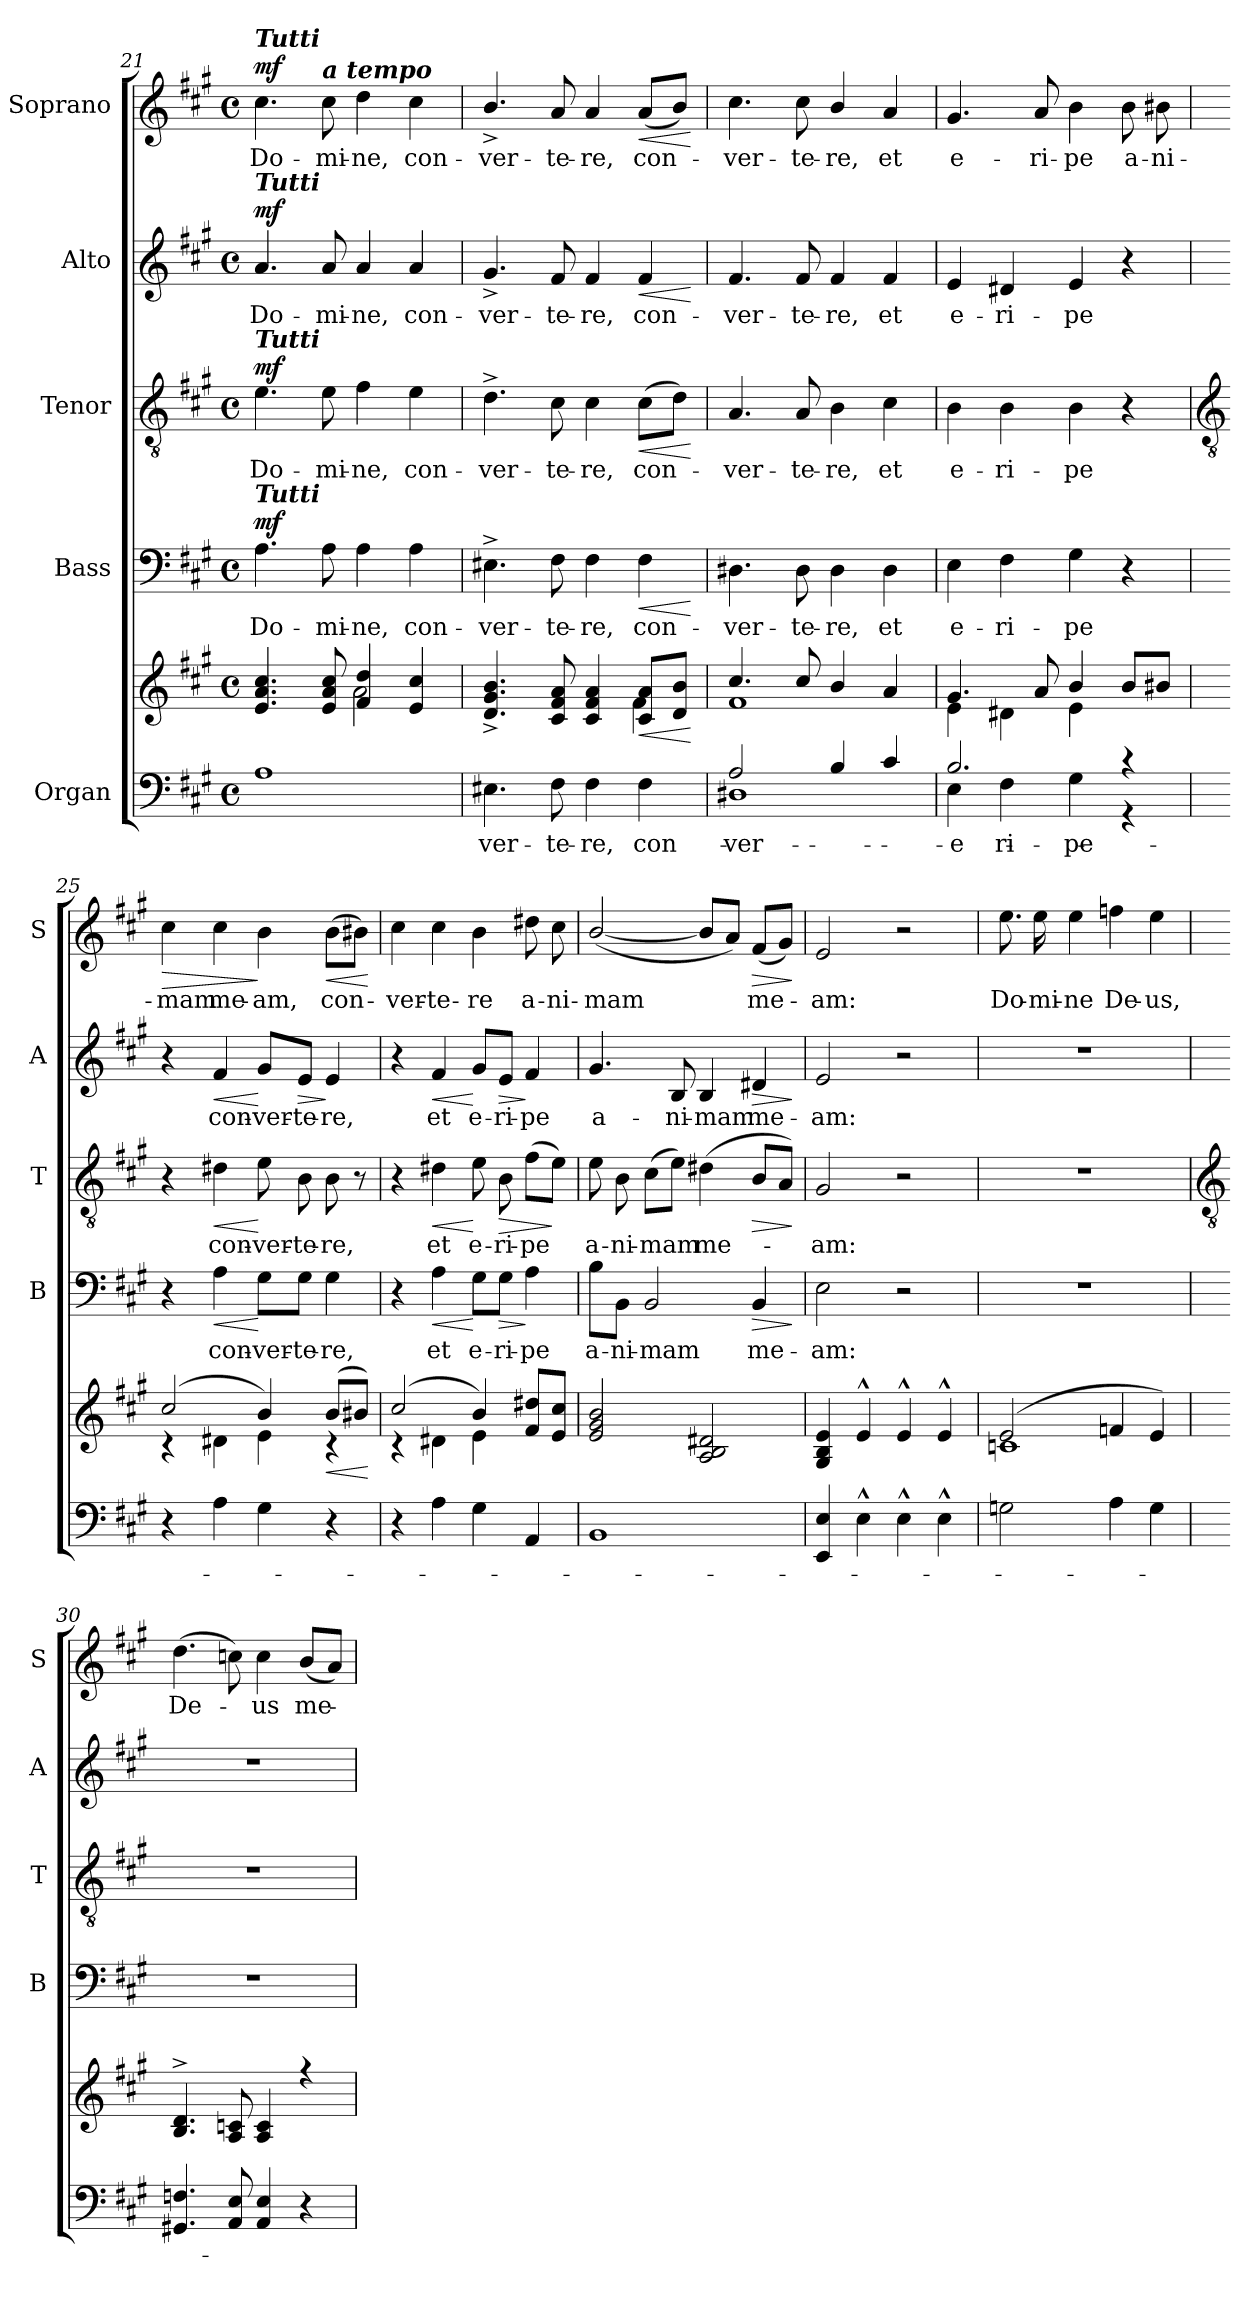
**kern	**text	**kern	**dynam	**kern	**text	**dynam	**kern	**text	**dynam	**kern	**text	**dynam	**kern	**text	**dynam
*part5	*part5	*part5	*part5	*part4	*part4	*part4	*part3	*part3	*part3	*part2	*part2	*part2	*part1	*part1	*part1
*staff6	*staff6	*staff5	*staff5/6	*staff4	*staff4	*staff4	*staff3	*staff3	*staff3	*staff2	*staff2	*staff2	*staff1	*staff1	*staff1
*I"Organ	*	*	*	*I"Bass	*	*	*I"Tenor	*	*	*I"Alto	*	*	*I"Soprano	*	*
*	*	*	*	*I'B	*	*	*I'T	*	*	*I'A	*	*	*I'S	*	*
*clefF4	*	*clefG2	*	*clefF4	*	*	*clefGv2	*	*	*clefG2	*	*	*clefG2	*	*
*k[f#c#g#]	*	*k[f#c#g#]	*	*k[f#c#g#]	*	*	*k[f#c#g#]	*	*	*k[f#c#g#]	*	*	*k[f#c#g#]	*	*
*A:	*	*A:	*	*A:	*	*	*A:	*	*	*A:	*	*	*A:	*	*
*M4/4	*	*M4/4	*	*M4/4	*	*	*M4/4	*	*	*M4/4	*	*	*M4/4	*	*
*met(c)	*	*met(c)	*	*met(c)	*	*	*met(c)	*	*	*met(c)	*	*	*met(c)	*	*
=21	=21	=21	=21	=21	=21	=21	=21	=21	=21	=21	=21	=21	=21	=21	=21
*^	*	*^	*	*	*	*	*	*	*	*	*	*	*	*	*
!	!	!	!	!	!	!	!	!	!	!	!	!	!	!	!LO:TX:a:Bi:t=Tutti	!	!
!	!	!	!	!	!	!	!	!	!	!	!	!LO:TX:a:Bi:t=Tutti	!	!	!	!	!
!	!	!	!	!	!	!	!	!	!LO:TX:a:Bi:t=Tutti	!	!	!	!	!	!	!	!
!	!	!	!	!	!	!LO:TX:a:Bi:t=Tutti	!	!	!	!	!	!	!	!	!	!	!
!	!	!	!	!	!	!	!LO:LY:b	!LO:DY:b	!	!LO:LY:b	!LO:DY:b	!	!LO:LY:b	!LO:DY:b	!	!LO:LY:b	!LO:DY:b
1ryy	1A\	.	4.e/ 4.a/ 4.cc#/	2ryy	.	4.A	Do-	mf	4.e	Do-	mf	4.a	Do-	mf	4.cc#	Do-	mf
!	!	!	!	!	!	!	!	!	!	!	!	!	!	!	!LO:TX:a:Bi:t=a tempo	!	!
!	!	!	!	!	!	!	!LO:LY:b	!	!	!LO:LY:b	!	!	!LO:LY:b	!	!	!LO:LY:b	!
.	.	.	8e/ 8a/ 8cc#/	.	.	8A	-mi-	.	8e	-mi-	.	8a	-mi-	.	8cc#	-mi-	.
!	!	!	!	!	!	!	!LO:LY:b	!	!	!LO:LY:b	!	!	!LO:LY:b	!	!	!LO:LY:b	!
.	.	.	4f#/ 4dd/	2a\	.	4A	-ne,	.	4f#	-ne,	.	4a	-ne,	.	4dd	-ne,	.
!	!	!	!	!	!	!	!LO:LY:b	!	!	!LO:LY:b	!	!	!LO:LY:b	!	!	!LO:LY:b	!
.	.	.	4e/ 4cc#/	.	.	4A	con-	.	4e	con-	.	4a	con-	.	4cc#	con-	.
=22	=22	=22	=22	=22	=22	=22	=22	=22	=22	=22	=22	=22	=22	=22	=22	=22	=22
!	!	!LO:LY:b	!	!	!	!	!LO:LY:b	!	!	!LO:LY:b	!	!	!LO:LY:b	!	!	!LO:LY:b	!
1ryy	4.E#X\	ver-	4.d/^ 4.g#/^ 4.b/^	2.ryy	.	4.E#X^	-ver-	.	4.d^	-ver-	.	4.g#^	-ver-	.	4.b^/	-ver-	.
!	!	!LO:LY:b	!	!	!	!	!LO:LY:b	!	!	!LO:LY:b	!	!	!LO:LY:b	!	!	!LO:LY:b	!
.	8F#\	-te-	8c#/ 8f#/ 8a/	.	.	8F#	-te-	.	8c#	-te-	.	8f#	-te-	.	8a	-te-	.
!	!	!LO:LY:b	!	!	!	!	!LO:LY:b	!	!	!LO:LY:b	!	!	!LO:LY:b	!	!	!LO:LY:b	!
.	4F#\	-re,	4c#/ 4f#/ 4a/	.	.	4F#	-re,	.	4c#	-re,	.	4f#	-re,	.	4a	-re,	.
!	!	!LO:LY:b	!	!	!LO:HP:b	!	!LO:LY:b	!LO:HP:b	!	!LO:LY:b	!LO:HP:b	!	!LO:LY:b	!LO:HP:b	!	!LO:LY:b	!LO:HP:b
.	4F#\	con-	8c#/ 8a/L	4f#\	<	4F#	con-	<	(>8c#L	con-	<	4f#	con-	<	(<8aL	con-	<
.	.	.	8d/ 8b/J	.	.	.	.	.	8dJ)	.	.	.	.	.	8bJ)	.	.
*v	*v	*	*	*	*	*	*	*	*	*	*	*	*	*	*	*	*
*	*	*v	*v	*	*	*	*	*	*	*	*	*	*	*	*	*
.	.	.	[	.	.	[	.	.	[	.	.	[	.	.	[
=23	=23	=23	=23	=23	=23	=23	=23	=23	=23	=23	=23	=23	=23	=23	=23
*^	*	*	*	*	*	*	*	*	*	*	*	*	*	*	*
!	!	!LO:LY:b	!	!	!	!LO:LY:b	!	!	!LO:LY:b	!	!	!LO:LY:b	!	!	!LO:LY:b	!
*	*	*	*^	*	*	*	*	*	*	*	*	*	*	*	*	*
2A/	1D#X\	-ver-	4.cc#/	1f#\	.	4.D#X	-ver-	.	4.A	ver-	.	4.f#	-ver-	.	4.cc#	ver-	.
!	!	!	!	!	!	!	!LO:LY:b	!	!	!LO:LY:b	!	!	!LO:LY:b	!	!	!LO:LY:b	!
.	.	.	8cc#/	.	.	8D#	-te-	.	8A	-te-	.	8f#	-te-	.	8cc#	-te-	.
!	!	!	!	!	!	!	!LO:LY:b	!	!	!LO:LY:b	!	!	!LO:LY:b	!	!	!LO:LY:b	!
4B/	.	.	4b/	.	.	4D#	-re,	.	4B	-re,	.	4f#	-re,	.	4b/	-re,	.
!	!	!	!	!	!	!	!LO:LY:b	!	!	!LO:LY:b	!	!	!LO:LY:b	!	!	!LO:LY:b	!
4c#/	.	.	4a/	.	.	4D#	et	.	4c#	et	.	4f#	et	.	4a	et	.
=24	=24	=24	=24	=24	=24	=24	=24	=24	=24	=24	=24	=24	=24	=24	=24	=24	=24
!	!	!LO:LY:b	!	!	!	!	!LO:LY:b	!	!	!LO:LY:b	!	!	!LO:LY:b	!	!	!LO:LY:b	!
2.B/	4E\	-e-	4.g#/	4e\	.	4E	e-	.	4B	e-	.	4e	e-	.	4.g#	e-	.
!	!	!LO:LY:b	!	!	!	!	!LO:LY:b	!	!	!LO:LY:b	!	!	!LO:LY:b	!	!	!	!
.	4F#\	-ri-	.	4d#X\	.	4F#	-ri-	.	4B	-ri-	.	4d#X	-ri-	.	.	.	.
!	!	!	!	!	!	!	!	!	!	!	!	!	!	!	!	!LO:LY:b	!
.	.	.	8a/	.	.	.	.	.	.	.	.	.	.	.	8a	-ri-	.
!	!	!LO:LY:b	!	!	!	!	!LO:LY:b	!	!	!LO:LY:b	!	!	!LO:LY:b	!	!	!LO:LY:b	!
.	4G#\	-pe	4b/	4e\	.	4G#	-pe	.	4B	-pe	.	4e	-pe	.	4b	-pe	.
!	!	!	!	!	!	!	!	!	!	!	!	!	!	!	!	!LO:LY:b	!
4r	4r	.	8b/L	4ryy	.	4r	.	.	4r	.	.	4r	.	.	8b	a-	.
!	!	!	!	!	!	!	!	!	!	!	!	!	!	!	!	!LO:LY:b	!
.	.	.	8b#X/J	.	.	.	.	.	.	.	.	.	.	.	8b#X	-ni-	.
*v	*v	*	*	*	*	*	*	*	*	*	*	*	*	*	*	*	*
!!LO:LB:g=z
=25	=25	=25	=25	=25	=25	=25	=25	=25	=25	=25	=25	=25	=25	=25	=25	=25
*	*	*	*	*	*	*	*	*clefGv2	*	*	*	*	*	*	*	*
!	!	!	!	!	!	!	!	!	!	!	!	!	!	!	!LO:LY:b	!LO:HP:b
4r	.	(>2cc#/	4r	.	4r	.	.	4r	.	.	4r	.	.	4cc#	-mam	>
!	!	!	!	!	!	!LO:LY:b	!LO:HP:b	!	!LO:LY:b	!LO:HP:b	!	!LO:LY:b	!LO:HP:b	!	!LO:LY:b	!
4A	.	.	4d#X\	.	4A	con-	<	4d#X	con-	<	4f#	con-	<	4cc#	me-	.
!	!	!	!	!	!	!LO:LY:b	!	!	!LO:LY:b	!	!	!LO:LY:b	!	!	!LO:LY:b	!
4G#	.	4b/)	4e\	.	8G#\L	-ver-	[	8e	-ver-	[	8g#/L	-ver-	[	4b	-am,	]
!	!	!	!	!	!	!LO:LY:b	!	!	!LO:LY:b	!	!	!LO:LY:b	!LO:HP:b	!	!	!
.	.	.	.	.	8G#\J	-te-	.	8B	-te-	.	8e/J	-te-	>	.	.	.
!	!	!	!	!LO:HP:b	!	!LO:LY:b	!	!	!LO:LY:b	!	!	!LO:LY:b	!	!	!LO:LY:b	!LO:HP:b
4r	.	(>8b/L	4r	<	4G#	-re,	.	8B	-re,	.	4e	-re,	]	(>8bL	con-	<
.	.	8b#X/J)	.	.	.	.	.	8r	.	.	.	.	.	8b#XJ)	.	.
*	*	*v	*v	*	*	*	*	*	*	*	*	*	*	*	*	*
.	.	.	[	.	.	.	.	.	.	.	.	.	.	.	[
=26	=26	=26	=26	=26	=26	=26	=26	=26	=26	=26	=26	=26	=26	=26	=26
*	*	*^	*	*	*	*	*	*	*	*	*	*	*	*	*
!	!	!	!	!	!	!	!	!	!	!	!	!	!	!	!LO:LY:b	!
4r	.	(>2cc#/	4r	.	4r	.	.	4r	.	.	4r	.	.	4cc#	ver-	.
!	!	!	!	!	!	!LO:LY:b	!LO:HP:b	!	!LO:LY:b	!LO:HP:b	!	!LO:LY:b	!LO:HP:b	!	!LO:LY:b	!
4A	.	.	4d#X\	.	4A	et	<	4d#X	et	<	4f#	et	<	4cc#	-te-	.
!	!	!	!	!	!	!LO:LY:b	!	!	!LO:LY:b	!	!	!LO:LY:b	!	!	!LO:LY:b	!
4G#	.	4b/)	4e\	.	8G#\L	e-	[	8e	e-	[	8g#/L	e-	[	4b	-re	.
!	!	!	!	!	!	!LO:LY:b	!LO:HP:b	!	!LO:LY:b	!LO:HP:b	!	!LO:LY:b	!LO:HP:b	!	!	!
.	.	.	.	.	8G#\J	-ri-	>	8B	-ri-	>	8e/J	-ri-	>	.	.	.
!	!	!	!	!	!	!LO:LY:b	!	!	!LO:LY:b	!	!	!LO:LY:b	!	!	!LO:LY:b	!
4AA/	.	8f#/ 8dd#X/L	4ryy	.	4A	-pe	]	(>8f#L	-pe	.	4f#	-pe	]	8dd#X	a-	.
!	!	!	!	!	!	!	!	!	!	!	!	!	!	!	!LO:LY:b	!
.	.	8e/ 8cc#/J	.	.	.	.	.	8eJ)	.	]	.	.	.	8cc#	-ni-	.
=27	=27	=27	=27	=27	=27	=27	=27	=27	=27	=27	=27	=27	=27	=27	=27	=27
!	!	!	!	!	!	!LO:LY:b	!	!	!LO:LY:b	!	!	!LO:LY:b	!	!	!LO:LY:b	!
1BB	.	2e/ 2g#/ 2b/	1ryy	.	8B\L	a-	.	8e	a-	.	4.g#	a-	.	(<[2b/	-mam	.
!	!	!	!	!	!	!LO:LY:b	!	!	!LO:LY:b	!	!	!	!	!	!	!
.	.	.	.	.	8BB\J	-ni-	.	8B	-ni-	.	.	.	.	.	.	.
!	!	!	!	!	!	!LO:LY:b	!	!	!LO:LY:b	!	!	!	!	!	!	!
.	.	.	.	.	2BB	-mam	.	(>8c#L	-mam	.	.	.	.	.	.	.
!	!	!	!	!	!	!	!	!	!	!	!	!LO:LY:b	!	!	!	!
.	.	.	.	.	.	.	.	8eJ)	.	.	8B	-ni-	.	.	.	.
!	!	!	!	!	!	!	!	!	!LO:LY:b	!	!	!LO:LY:b	!	!	!	!
.	.	2A/ 2B/ 2d#X/	.	.	.	.	.	(<4d#X	me-	.	4B	-mam	.	8b/L]	.	.
.	.	.	.	.	.	.	.	.	.	.	.	.	.	8aJ)	.	.
!	!	!	!	!	!	!LO:LY:b	!LO:HP:b	!	!	!LO:HP:b	!	!LO:LY:b	!LO:HP:b	!	!LO:LY:b	!LO:HP:b
.	.	.	.	.	4BB	me-	>	8BL	.	>	4d#X	me-	>	(<8f#L	me-	>
.	.	.	.	.	.	.	.	8AJ)	.	.	.	.	.	8g#J)	.	.
*	*	*v	*v	*	*	*	*	*	*	*	*	*	*	*	*	*
.	.	.	.	.	.	]	.	.	]	.	.	]	.	.	]
=28	=28	=28	=28	=28	=28	=28	=28	=28	=28	=28	=28	=28	=28	=28	=28
*	*	*^	*	*	*	*	*	*	*	*	*	*	*	*	*
!	!	!	!	!	!	!LO:LY:b	!	!	!LO:LY:b	!	!	!LO:LY:b	!	!	!LO:LY:b	!
4EE/ 4E/	.	4G#/ 4B/ 4e/	1ryy	.	2E	-am:	.	2G#	am:	.	2e	-am:	.	2e	am:	.
4E^^	.	4e^^/	.	.	.	.	.	.	.	.	.	.	.	.	.	.
4E^^	.	4e^^/	.	.	2r	.	.	2r	.	.	2r	.	.	2r	.	.
4E^^	.	4e^^/	.	.	.	.	.	.	.	.	.	.	.	.	.	.
=29	=29	=29	=29	=29	=29	=29	=29	=29	=29	=29	=29	=29	=29	=29	=29	=29
!	!	!	!	!	!	!	!	!	!	!	!	!	!	!	!LO:LY:b	!
2Gn	.	(>2e/	1cn\	.	1r	.	.	1r	.	.	1r	.	.	8.ee	Do-	.
!	!	!	!	!	!	!	!	!	!	!	!	!	!	!	!LO:LY:b	!
.	.	.	.	.	.	.	.	.	.	.	.	.	.	16ee	-mi-	.
!	!	!	!	!	!	!	!	!	!	!	!	!	!	!	!LO:LY:b	!
.	.	.	.	.	.	.	.	.	.	.	.	.	.	4ee	-ne	.
!	!	!	!	!	!	!	!	!	!	!	!	!	!	!	!LO:LY:b	!
4A	.	4fn/	.	.	.	.	.	.	.	.	.	.	.	4ffn	De-	.
!	!	!	!	!	!	!	!	!	!	!	!	!	!	!	!LO:LY:b	!
4G	.	4e/)	.	.	.	.	.	.	.	.	.	.	.	4ee	-us,	.
!!LO:LB:g=z
=30	=30	=30	=30	=30	=30	=30	=30	=30	=30	=30	=30	=30	=30	=30	=30	=30
*	*	*	*	*	*	*	*	*clefGv2	*	*	*	*	*	*	*	*
!	!	!	!	!	!	!	!	!	!	!	!	!	!	!	!LO:LY:b	!
4.GG#X 4.Fn	.	4.B/^ 4.d/^	1ryy	.	1r	.	.	1r	.	.	1r	.	.	(>4.dd	De-	.
8AA 8E	.	8A/ 8cn/	.	.	.	.	.	.	.	.	.	.	.	8ccn)	.	.
!	!	!	!	!	!	!	!	!	!	!	!	!	!	!	!LO:LY:b	!
4AA 4E	.	4A/ 4c/	.	.	.	.	.	.	.	.	.	.	.	4cc	us	.
!	!	!	!	!	!	!	!	!	!	!	!	!	!	!	!LO:LY:b	!
4r	.	4r	.	.	.	.	.	.	.	.	.	.	.	(<8bL	me-	.
.	.	.	.	.	.	.	.	.	.	.	.	.	.	8aJ)	.	.
*	*	*v	*v	*	*	*	*	*	*	*	*	*	*	*	*	*
=	=	=	=	=	=	=	=	=	=	=	=	=	=	=	=
*-	*-	*-	*-	*-	*-	*-	*-	*-	*-	*-	*-	*-	*-	*-	*-
